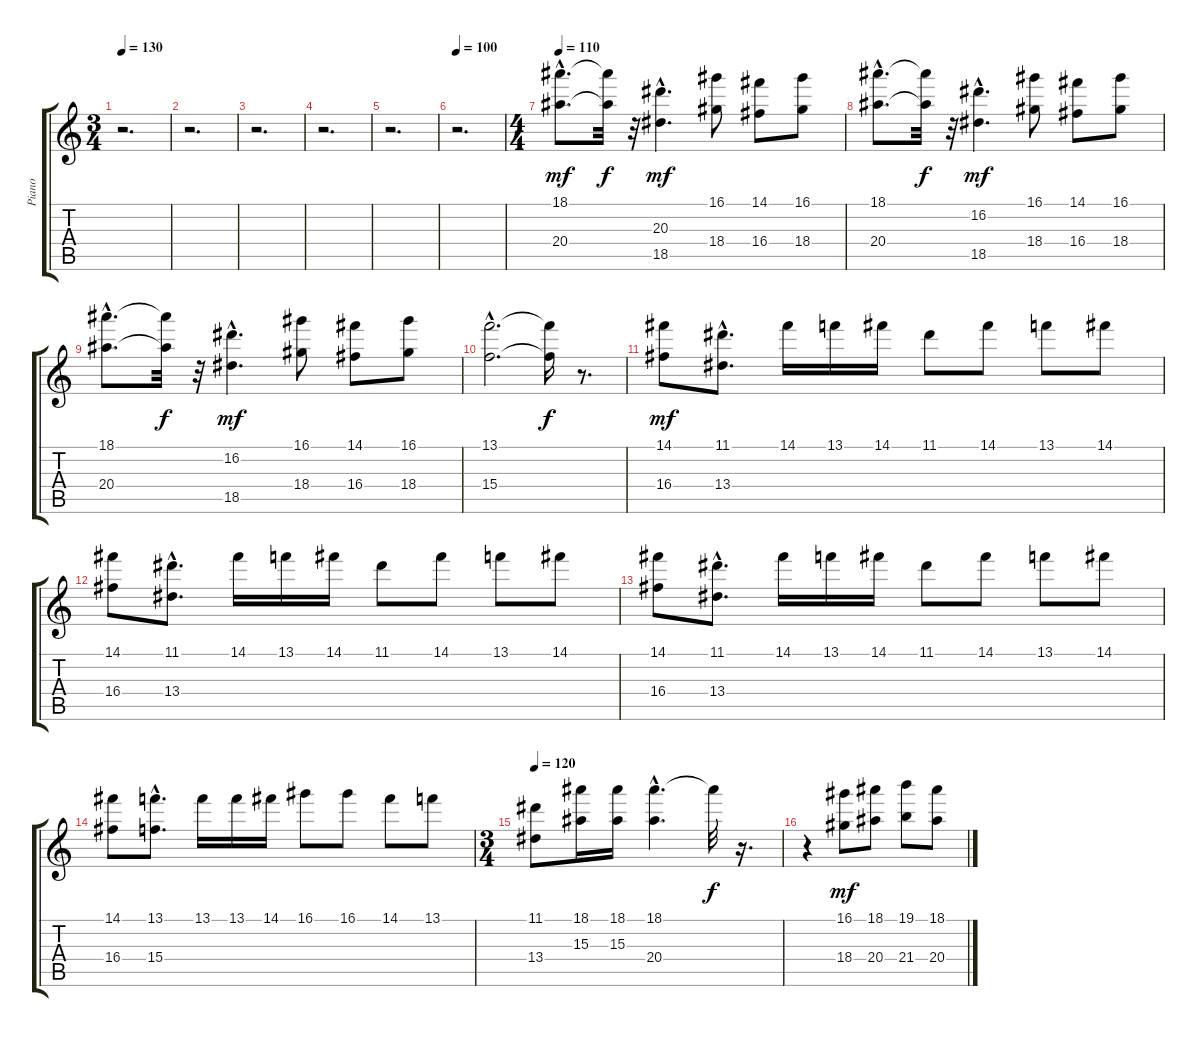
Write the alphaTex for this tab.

\track ("Piano" "Piano") {instrument acousticguitarnylon}
\staff {score tabs}
\tuning (E4 B3 G3 D3 A2 E2) {hide}
\ts (3 4)
\tempo 130
\clef g2
\ks c
r.2{d dy f} |
r.2{d} |
r.2{d} |
r.2{d} |
r.2{d} |
\tempo 100
r.2{d} |
\ts (4 4)
\tempo 110
(18.1{hac} 20.4{hac}).8{d dy mf} (18.1{t} 20.4{t}).32{dy f} r.32 (20.3{hac} 18.5{hac}).4{d dy mf} (16.1 18.4).8 (14.1 16.4).8 (16.1 18.4).8 |
(18.1{hac} 20.4{hac}).8{d} (18.1{t} 20.4{t}).32{dy f} r.32 (16.2{hac} 18.5{hac}).4{d dy mf} (16.1 18.4).8 (14.1 16.4).8 (16.1 18.4).8 |
(18.1{hac} 20.4{hac}).8{d} (18.1{t} 20.4{t}).32{dy f} r.32 (16.2{hac} 18.5{hac}).4{d dy mf} (16.1 18.4).8 (14.1 16.4).8 (16.1 18.4).8 |
(13.1{hac} 15.4{hac}).2{d} (13.1{t} 15.4{t}).16{dy f} r.8{d} |
(14.1 16.4).8{dy mf} (11.1{hac} 13.4{hac}).8{d} 14.1.16 13.1.16 14.1.16 11.1.8 14.1.8 13.1.8 14.1.8 |
(14.1 16.4).8 (11.1{hac} 13.4{hac}).8{d} 14.1.16 13.1.16 14.1.16 11.1.8 14.1.8 13.1.8 14.1.8 |
(14.1 16.4).8 (11.1{hac} 13.4{hac}).8{d} 14.1.16 13.1.16 14.1.16 11.1.8 14.1.8 13.1.8 14.1.8 |
(14.1 16.4).8 (13.1{hac} 15.4).8{d} 13.1.16 13.1.16 14.1.16 16.1.8 16.1.8 14.1.8 13.1.8 |
\ts (3 4)
\tempo 120
(11.1 13.4).8 (18.1 15.3).16 (18.1 15.3).16 (18.1{hac} 20.4).4{d} 18.1{t}.32{dy f} r.16{d} |
r.4 (16.1 18.4).8{dy mf} (18.1 20.4).8 (19.1 21.4).8 (18.1 20.4).8
